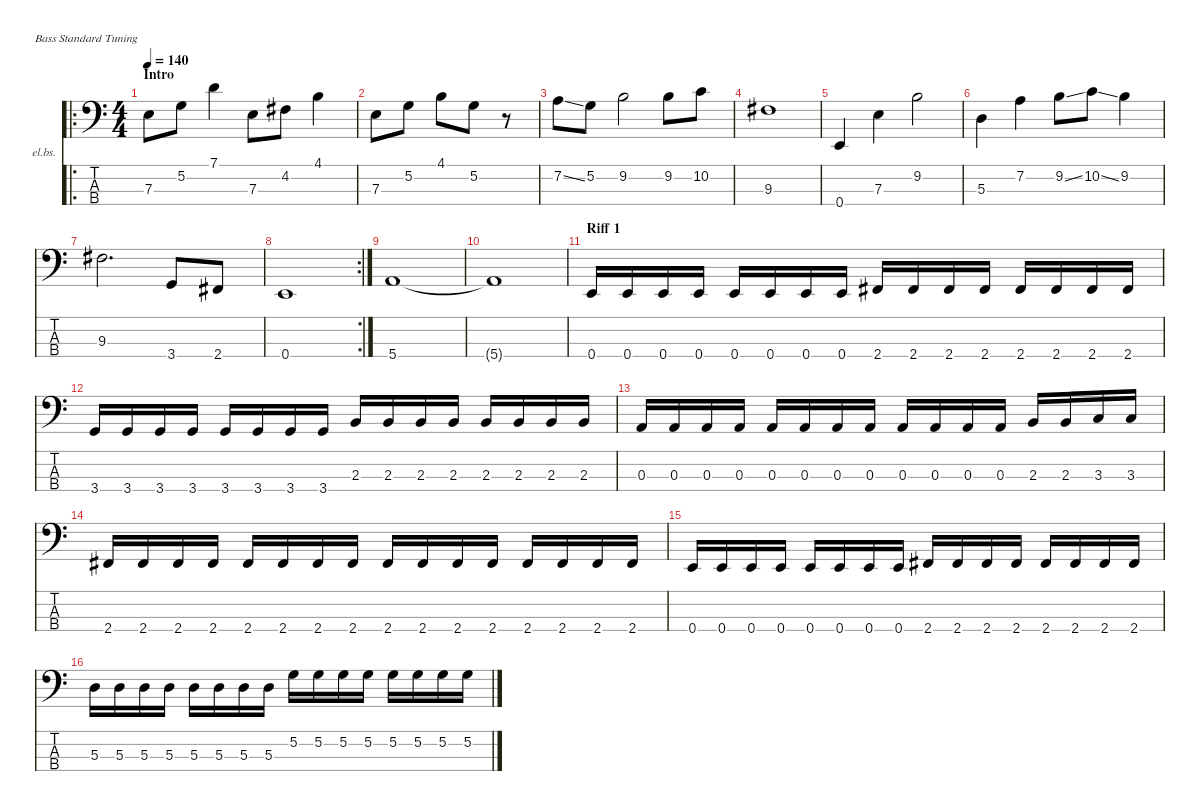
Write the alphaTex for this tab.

\defaultSystemsLayout 4
\hideDynamics
\bracketExtendMode nobrackets
\firstSystemTrackNameOrientation horizontal
\otherSystemsTrackNameOrientation horizontal
\track ("Bass" "el.bs.") {instrument electricbassfinger}
\staff {score tabs}
\tuning (G2 D2 A1 E1)
\ro
\ts (4 4)
\beaming (8 2 2 2 2)
\section ("" "Intro")
\tempo 140
\clef f4
\ks c
7.3.8{dy mf instrument electricbassfinger} 5.2.8 7.1.4 7.3.8 4.2{acc #}.8 4.1.4 |
7.3.8 5.2.8 4.1.8 5.2.8 r.8 |
7.2{ss}.8 5.2.8 9.2.2 9.2.8 10.2.8 |
9.3{acc #}.1 |
0.4.4 7.3.4 9.2.2 |
5.3.4 7.2.4 9.2{ss}.8 10.2{ss}.8 9.2.4 |
9.3{acc #}.2{d} 3.4.8 2.4{acc #}.8 |
\rc 2
0.4.1 |
5.4.1 |
5.4{t}.1 |
\section ("" "Riff 1")
0.4.16 0.4.16 0.4.16 0.4.16 0.4.16 0.4.16 0.4.16 0.4.16 2.4{acc #}.16 2.4{acc #}.16 2.4{acc #}.16 2.4{acc #}.16 2.4{acc #}.16 2.4{acc #}.16 2.4{acc #}.16 2.4{acc #}.16 |
3.4.16 3.4.16 3.4.16 3.4.16 3.4.16 3.4.16 3.4.16 3.4.16 2.3.16 2.3.16 2.3.16 2.3.16 2.3.16 2.3.16 2.3.16 2.3.16 |
0.3.16 0.3.16 0.3.16 0.3.16 0.3.16 0.3.16 0.3.16 0.3.16 0.3.16 0.3.16 0.3.16 0.3.16 2.3.16 2.3.16 3.3.16 3.3.16 |
2.4{acc #}.16 2.4{acc #}.16 2.4{acc #}.16 2.4{acc #}.16 2.4{acc #}.16 2.4{acc #}.16 2.4{acc #}.16 2.4{acc #}.16 2.4{acc #}.16 2.4{acc #}.16 2.4{acc #}.16 2.4{acc #}.16 2.4{acc #}.16 2.4{acc #}.16 2.4{acc #}.16 2.4{acc #}.16 |
0.4.16 0.4.16 0.4.16 0.4.16 0.4.16 0.4.16 0.4.16 0.4.16 2.4{acc #}.16 2.4{acc #}.16 2.4{acc #}.16 2.4{acc #}.16 2.4{acc #}.16 2.4{acc #}.16 2.4{acc #}.16 2.4{acc #}.16 |
5.3.16 5.3.16 5.3.16 5.3.16 5.3.16 5.3.16 5.3.16 5.3.16 5.2.16 5.2.16 5.2.16 5.2.16 5.2.16 5.2.16 5.2.16 5.2.16
